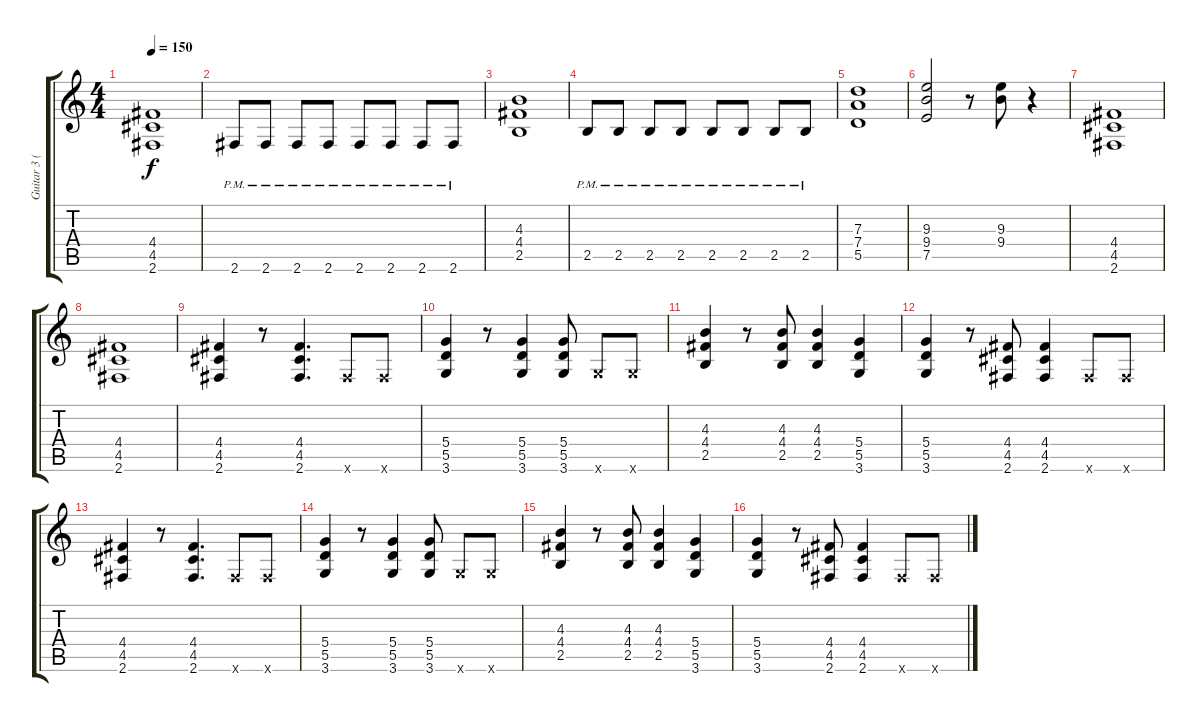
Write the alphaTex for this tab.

\track ("Guitar 3 (Stefko)" "Guitar 3 (") {instrument distortionguitar}
\staff {score tabs}
\tuning (E4 B3 G3 D3 A2 E2) {hide}
\ts (4 4)
\tempo 150
\clef g2
\ks c
(4.4 4.5 2.6).1{dy f} |
2.6{pm}.8 2.6{pm}.8 2.6{pm}.8 2.6{pm}.8 2.6{pm}.8 2.6{pm}.8 2.6{pm}.8 2.6{pm}.8 |
(4.3 4.4 2.5).1 |
2.5{pm}.8 2.5{pm}.8 2.5{pm}.8 2.5{pm}.8 2.5{pm}.8 2.5{pm}.8 2.5{pm}.8 2.5{pm}.8 |
(7.3 7.4 5.5).1 |
(9.3 9.4 7.5).2 r.8 (9.3 9.4).8 r.4 |
(4.4 4.5 2.6).1 |
(4.4 4.5 2.6).1 |
(4.4 4.5 2.6).4 r.8 (4.4 4.5 2.6).4{d} 2.6{x}.8 2.6{x}.8 |
(5.4 5.5 3.6).4 r.8 (5.4 5.5 3.6).4 (5.4 5.5 3.6).8 3.6{x}.8 3.6{x}.8 |
(4.3 4.4 2.5).4 r.8 (4.3 4.4 2.5).8 (4.3 4.4 2.5).4 (5.4 5.5 3.6).4 |
(5.4 5.5 3.6).4 r.8 (4.4 4.5 2.6).8 (4.4 4.5 2.6).4 2.6{x}.8 2.6{x}.8 |
(4.4 4.5 2.6).4 r.8 (4.4 4.5 2.6).4{d} 2.6{x}.8 2.6{x}.8 |
(5.4 5.5 3.6).4 r.8 (5.4 5.5 3.6).4 (5.4 5.5 3.6).8 3.6{x}.8 3.6{x}.8 |
(4.3 4.4 2.5).4 r.8 (4.3 4.4 2.5).8 (4.3 4.4 2.5).4 (5.4 5.5 3.6).4 |
(5.4 5.5 3.6).4 r.8 (4.4 4.5 2.6).8 (4.4 4.5 2.6).4 2.6{x}.8 2.6{x}.8
